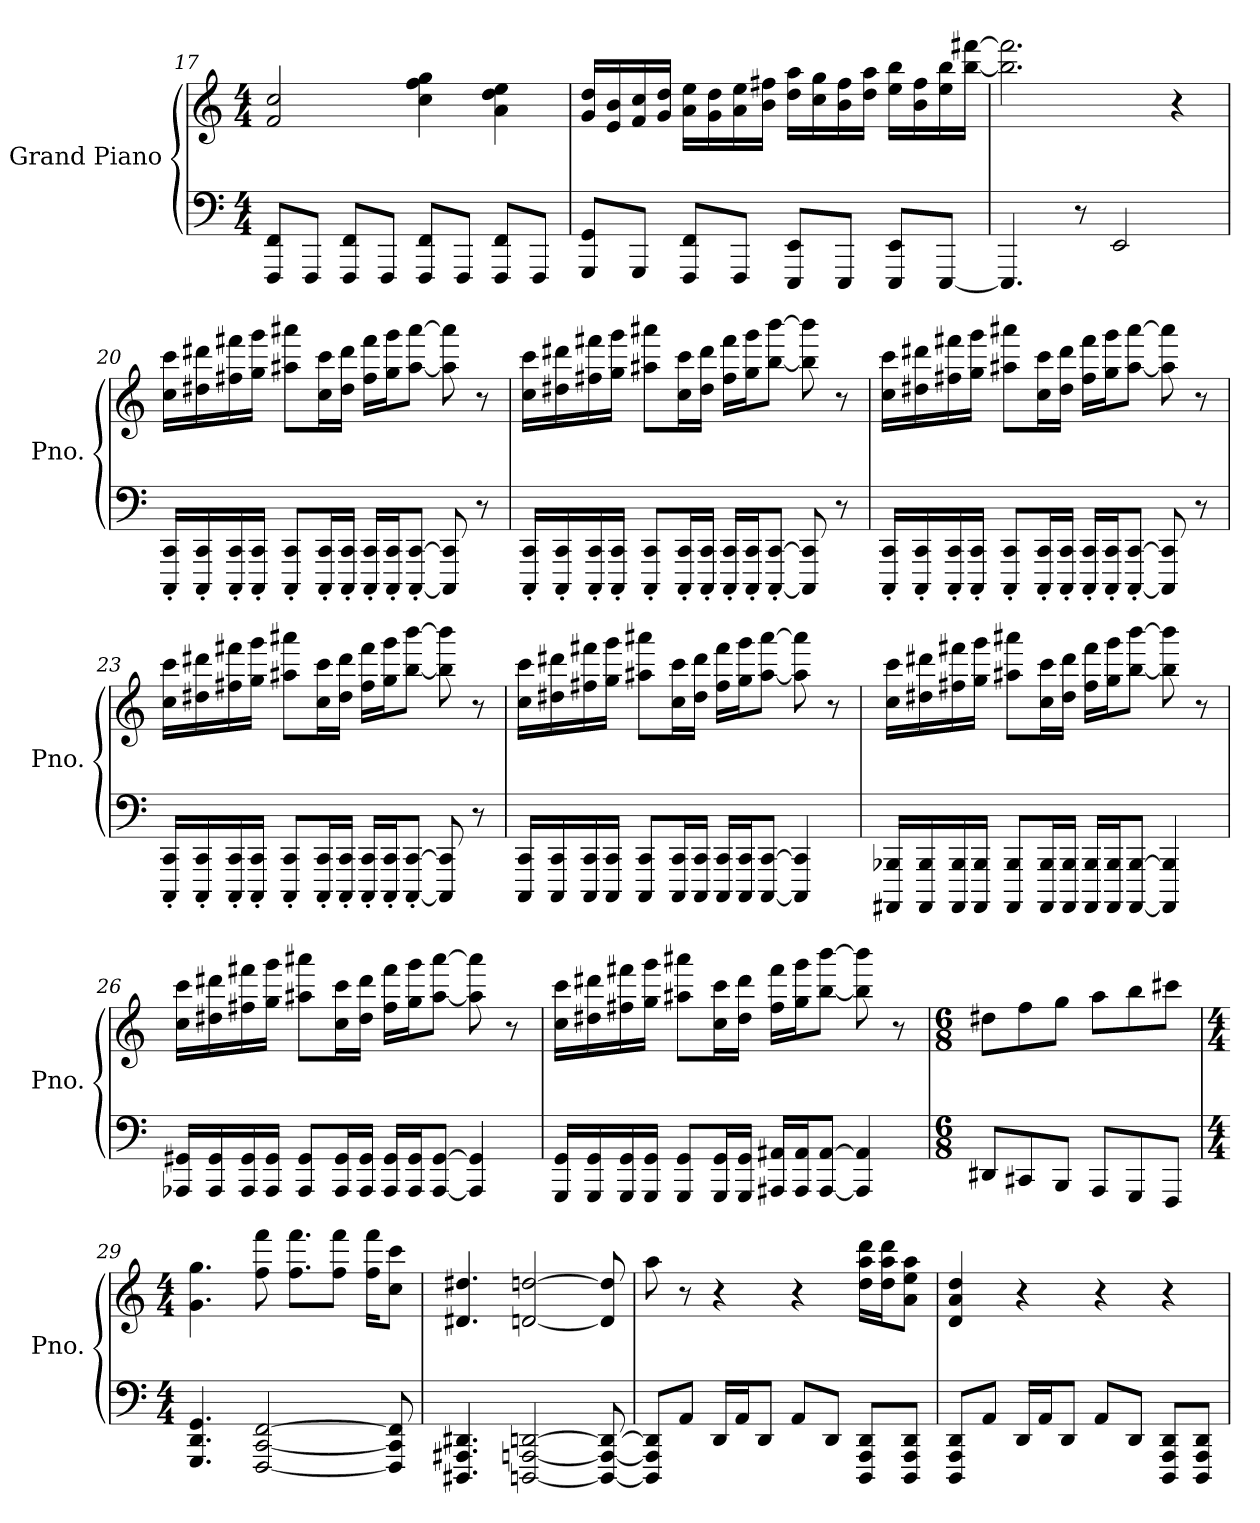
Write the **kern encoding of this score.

**kern	**kern
*part1	*part1
*staff2	*staff1
*I"Grand Piano	*
*I'Pno.	*
*clefF4	*clefG2
*k[]	*k[]
*M4/4	*M4/4
=17	=17
8FFF 8FFL	2f 2cc
8FFFJ	.
8FFF 8FFL	.
8FFFJ	.
8FFF 8FFL	4cc 4ff 4gg
8FFFJ	.
8FFF 8FFL	4a 4ee 4dd
8FFFJ	.
=18	=18
8GGG 8GGL	16g 16ddLL
.	16e 16b
8GGGJ	16f 16cc
.	16g 16ddJJ
8FFF 8FFL	16a 16eeLL
.	16g 16dd
8FFFJ	16a 16ee
.	16b 16ff#XJJ
8EEE 8EEL	16dd 16aaLL
.	16cc 16gg
8EEEJ	16b 16ff#
.	16dd 16aaJJ
8EEE 8EEL	16ee 16bbLL
.	16b 16ff#
[8EEEJ	16ee 16bb
.	[16bb [16fff#XJJ
=19	=19
4.EEE]	2.bb] 2.fff#]
8r	.
2EE	.
.	4r
=20	=20
16CC' 16CCC'LL	16cc 16cccLL
16CC' 16CCC'	16dd#X 16ddd#X
16CC' 16CCC'	16ff#X 16fff#X
16CC' 16CCC'JJ	16gg 16gggJJ
8CC' 8CCC'L	8aa#X 8aaa#XL
16CC' 16CCC'L	16cc 16cccL
16CC' 16CCC'JJ	16dd# 16ddd#JJ
16CC' 16CCC'LL	16ff# 16fff#LL
16CC' 16CCC'J	16gg 16gggJ
[8CC' [8CCC'J	[8aa# [8aaa#J
8CC] 8CCC]	8aa#] 8aaa#]
8r	8r
=21	=21
16CC' 16CCC'LL	16cc 16cccLL
16CC' 16CCC'	16dd#X 16ddd#X
16CC' 16CCC'	16ff#X 16fff#X
16CC' 16CCC'JJ	16gg 16gggJJ
8CC' 8CCC'L	8aa#X 8aaa#XL
16CC' 16CCC'L	16cc 16cccL
16CC' 16CCC'JJ	16dd# 16ddd#JJ
16CC' 16CCC'LL	16ff# 16fff#LL
16CC' 16CCC'J	16gg 16gggJ
[8CC' [8CCC'J	[8bb [8bbbJ
8CC] 8CCC]	8bb] 8bbb]
8r	8r
=22	=22
16CC' 16CCC'LL	16cc 16cccLL
16CC' 16CCC'	16dd#X 16ddd#X
16CC' 16CCC'	16ff#X 16fff#X
16CC' 16CCC'JJ	16gg 16gggJJ
8CC' 8CCC'L	8aa#X 8aaa#XL
16CC' 16CCC'L	16cc 16cccL
16CC' 16CCC'JJ	16dd# 16ddd#JJ
16CC' 16CCC'LL	16ff# 16fff#LL
16CC' 16CCC'J	16gg 16gggJ
[8CC' [8CCC'J	[8aa# [8aaa#J
8CC] 8CCC]	8aa#] 8aaa#]
8r	8r
=23	=23
16CC' 16CCC'LL	16cc 16cccLL
16CC' 16CCC'	16dd#X 16ddd#X
16CC' 16CCC'	16ff#X 16fff#X
16CC' 16CCC'JJ	16gg 16gggJJ
8CC' 8CCC'L	8aa#X 8aaa#XL
16CC' 16CCC'L	16cc 16cccL
16CC' 16CCC'JJ	16dd# 16ddd#JJ
16CC' 16CCC'LL	16ff# 16fff#LL
16CC' 16CCC'J	16gg 16gggJ
[8CC' [8CCC'J	[8bb [8bbbJ
8CC] 8CCC]	8bb] 8bbb]
8r	8r
=24	=24
16CC 16CCCLL	16cc 16cccLL
16CC 16CCC	16dd#X 16ddd#X
16CC 16CCC	16ff#X 16fff#X
16CC 16CCCJJ	16gg 16gggJJ
8CC 8CCCL	8aa#X 8aaa#XL
16CC 16CCCL	16cc 16cccL
16CC 16CCCJJ	16dd# 16ddd#JJ
16CC 16CCCLL	16ff# 16fff#LL
16CC 16CCCJ	16gg 16gggJ
[8CC [8CCCJ	[8aa# [8aaa#J
4CC] 4CCC]	8aa#] 8aaa#]
.	8r
=25	=25
16BBB-X 16AAAA#XLL	16cc 16cccLL
16BBB- 16AAAA#	16dd#X 16ddd#X
16BBB- 16AAAA#	16ff#X 16fff#X
16BBB- 16AAAA#JJ	16gg 16gggJJ
8BBB- 8AAAA#L	8aa#X 8aaa#XL
16BBB- 16AAAA#L	16cc 16cccL
16BBB- 16AAAA#JJ	16dd# 16ddd#JJ
16BBB- 16AAAA#LL	16ff# 16fff#LL
16BBB- 16AAAA#J	16gg 16gggJ
[8BBB- [8AAAA#J	[8bb [8bbbJ
4BBB-] 4AAAA#]	8bb] 8bbb]
.	8r
=26	=26
16AAA-X 16GG#XLL	16cc 16cccLL
16AAA- 16GG#	16dd#X 16ddd#X
16AAA- 16GG#	16ff#X 16fff#X
16AAA- 16GG#JJ	16gg 16gggJJ
8AAA- 8GG#L	8aa#X 8aaa#XL
16AAA- 16GG#L	16cc 16cccL
16AAA- 16GG#JJ	16dd# 16ddd#JJ
16AAA- 16GG#LL	16ff# 16fff#LL
16AAA- 16GG#J	16gg 16gggJ
[8AAA- [8GG#J	[8aa# [8aaa#J
4AAA-] 4GG#]	8aa#] 8aaa#]
.	8r
=27	=27
16GGG 16GGLL	16cc 16cccLL
16GGG 16GG	16dd#X 16ddd#X
16GGG 16GG	16ff#X 16fff#X
16GGG 16GGJJ	16gg 16gggJJ
8GGG 8GGL	8aa#X 8aaa#XL
16GGG 16GGL	16cc 16cccL
16GGG 16GGJJ	16dd# 16ddd#JJ
16AAA#X 16AA#XLL	16ff# 16fff#LL
16AAA# 16AA#J	16gg 16gggJ
[8AAA# [8AA#J	[8bbb [8bbJ
4AAA#] 4AA#]	8bb] 8bbb]
.	8r
=28	=28
*M6/8	*M6/8
8DD#XL	8dd#XL
8CC#X	8ff
8BBBJ	8ggJ
8AAAL	8aaL
8GGG	8bb
8FFFJ	8ccc#XJ
=29	=29
*M4/4	*M4/4
4.GGG 4.GG 4.DD	4.gg 4.g
[2FFF [2FF [2CC	8fff 8ff
.	8.fff 8.ffL
.	8fff 8ffJ
.	16fff 16ffKL
8FFF] 8FF] 8CC]	8ccc 8ccJ
=30	=30
4.DDD#X 4.DD#X 4.AAA#X	4.dd#X 4.d#X
[2DDDn [2DDn [2AAAn	[2ddn [2dn
8DDD_ 8DD_ 8AAA_	8dd] 8d]
=31	=31
8DDD] 8AAA] 8DD]L	8aa
8AAJ	8r
16DDLL	4r
16AAJ	.
8DDJ	.
8AAL	4r
8DDJ	.
8DDD 8DD 8AAAL	16ddd 16dd 16aaLL
.	16ddd 16dd 16aaJ
8DDD 8AAA 8DDJ	8aa 8ee 8aJ
=32	=32
8DDD 8DD 8AAAL	4dd 4a 4d
8AAJ	.
16DDLL	4r
16AAJ	.
8DDJ	.
8AAL	4r
8DDJ	.
8DDD 8AAA 8DDL	4r
8DDD 8AAA 8DDJ	.
=	=
*-	*-
